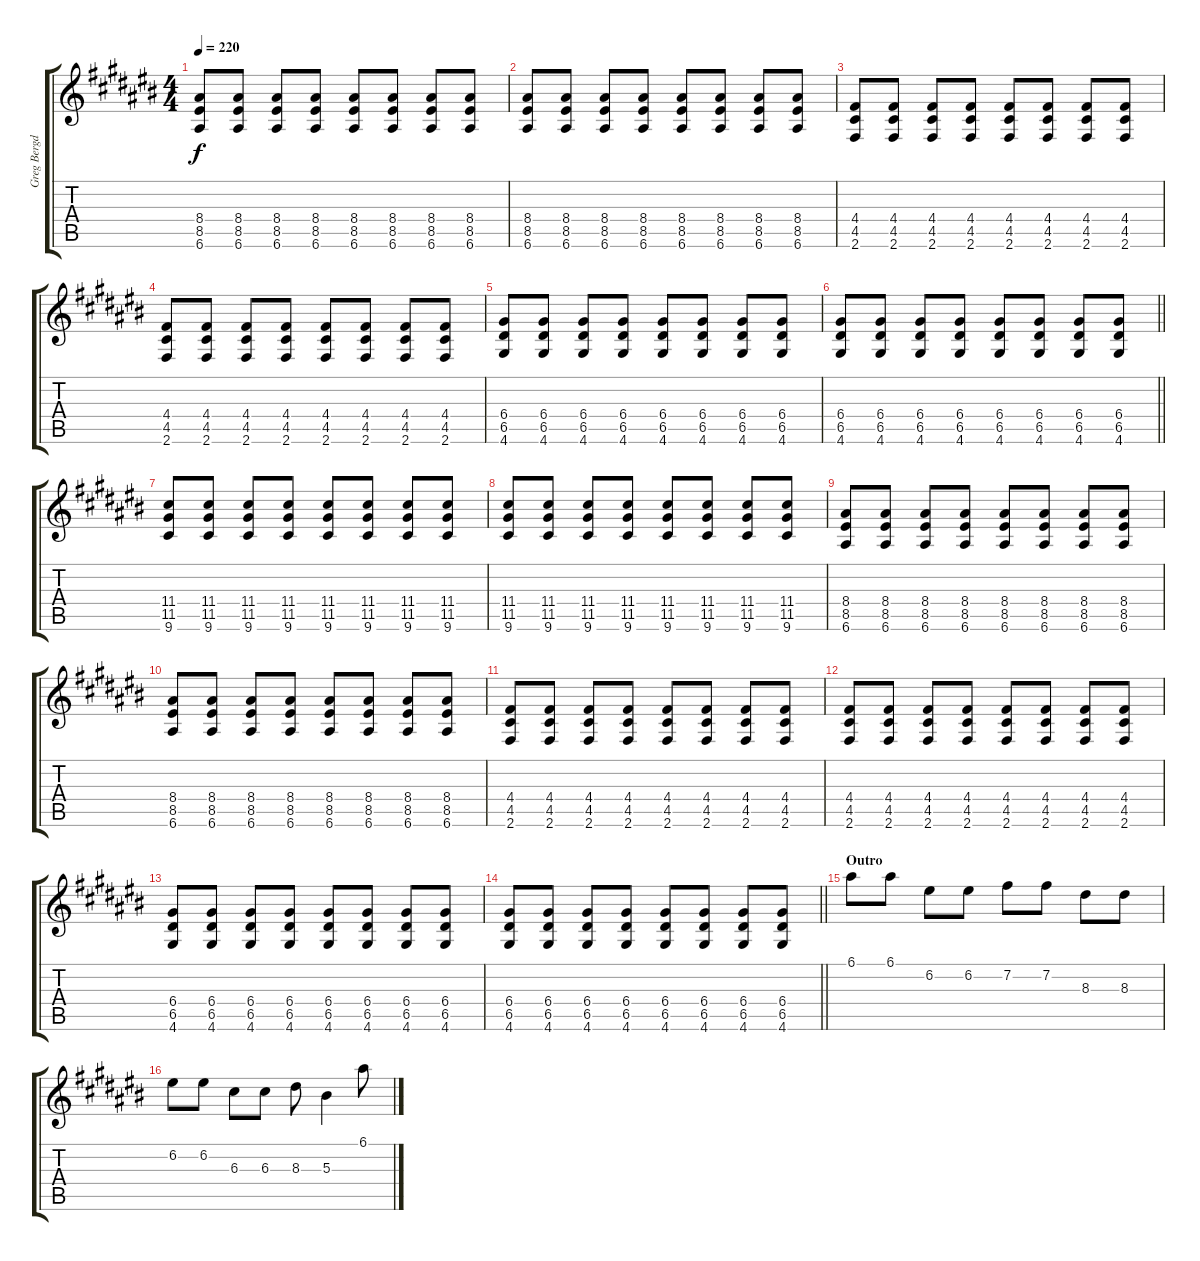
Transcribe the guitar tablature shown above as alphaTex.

\track ("Greg Bergdorf" "Greg Bergd") {instrument overdrivenguitar}
\staff {score tabs}
\tuning (E4 B3 G3 D3 A2 E2) {hide}
\ts (4 4)
\tempo 220
\clef g2
\ks a#minor
(8.4 8.5 6.6).8{dy f} (8.4 8.5 6.6).8 (8.4 8.5 6.6).8 (8.4 8.5 6.6).8 (8.4 8.5 6.6).8 (8.4 8.5 6.6).8 (8.4 8.5 6.6).8 (8.4 8.5 6.6).8 |
(8.4 8.5 6.6).8 (8.4 8.5 6.6).8 (8.4 8.5 6.6).8 (8.4 8.5 6.6).8 (8.4 8.5 6.6).8 (8.4 8.5 6.6).8 (8.4 8.5 6.6).8 (8.4 8.5 6.6).8 |
(4.4 4.5 2.6).8 (4.4 4.5 2.6).8 (4.4 4.5 2.6).8 (4.4 4.5 2.6).8 (4.4 4.5 2.6).8 (4.4 4.5 2.6).8 (4.4 4.5 2.6).8 (4.4 4.5 2.6).8 |
(4.4 4.5 2.6).8 (4.4 4.5 2.6).8 (4.4 4.5 2.6).8 (4.4 4.5 2.6).8 (4.4 4.5 2.6).8 (4.4 4.5 2.6).8 (4.4 4.5 2.6).8 (4.4 4.5 2.6).8 |
(6.4 6.5 4.6).8 (6.4 6.5 4.6).8 (6.4 6.5 4.6).8 (6.4 6.5 4.6).8 (6.4 6.5 4.6).8 (6.4 6.5 4.6).8 (6.4 6.5 4.6).8 (6.4 6.5 4.6).8 |
\barLineRight lightlight
(6.4 6.5 4.6).8 (6.4 6.5 4.6).8 (6.4 6.5 4.6).8 (6.4 6.5 4.6).8 (6.4 6.5 4.6).8 (6.4 6.5 4.6).8 (6.4 6.5 4.6).8 (6.4 6.5 4.6).8 |
(11.4 11.5 9.6).8 (11.4 11.5 9.6).8 (11.4 11.5 9.6).8 (11.4 11.5 9.6).8 (11.4 11.5 9.6).8 (11.4 11.5 9.6).8 (11.4 11.5 9.6).8 (11.4 11.5 9.6).8 |
(11.4 11.5 9.6).8 (11.4 11.5 9.6).8 (11.4 11.5 9.6).8 (11.4 11.5 9.6).8 (11.4 11.5 9.6).8 (11.4 11.5 9.6).8 (11.4 11.5 9.6).8 (11.4 11.5 9.6).8 |
(8.4 8.5 6.6).8 (8.4 8.5 6.6).8 (8.4 8.5 6.6).8 (8.4 8.5 6.6).8 (8.4 8.5 6.6).8 (8.4 8.5 6.6).8 (8.4 8.5 6.6).8 (8.4 8.5 6.6).8 |
(8.4 8.5 6.6).8 (8.4 8.5 6.6).8 (8.4 8.5 6.6).8 (8.4 8.5 6.6).8 (8.4 8.5 6.6).8 (8.4 8.5 6.6).8 (8.4 8.5 6.6).8 (8.4 8.5 6.6).8 |
(4.4 4.5 2.6).8 (4.4 4.5 2.6).8 (4.4 4.5 2.6).8 (4.4 4.5 2.6).8 (4.4 4.5 2.6).8 (4.4 4.5 2.6).8 (4.4 4.5 2.6).8 (4.4 4.5 2.6).8 |
(4.4 4.5 2.6).8 (4.4 4.5 2.6).8 (4.4 4.5 2.6).8 (4.4 4.5 2.6).8 (4.4 4.5 2.6).8 (4.4 4.5 2.6).8 (4.4 4.5 2.6).8 (4.4 4.5 2.6).8 |
(6.4 6.5 4.6).8 (6.4 6.5 4.6).8 (6.4 6.5 4.6).8 (6.4 6.5 4.6).8 (6.4 6.5 4.6).8 (6.4 6.5 4.6).8 (6.4 6.5 4.6).8 (6.4 6.5 4.6).8 |
\barLineRight lightlight
(6.4 6.5 4.6).8 (6.4 6.5 4.6).8 (6.4 6.5 4.6).8 (6.4 6.5 4.6).8 (6.4 6.5 4.6).8 (6.4 6.5 4.6).8 (6.4 6.5 4.6).8 (6.4 6.5 4.6).8 |
\section ("" "Outro")
6.1.8{txt ""} 6.1.8 6.2.8 6.2.8 7.2.8 7.2.8 8.3.8 8.3.8 |
6.2.8 6.2.8 6.3.8 6.3.8 8.3.8 5.3.4 6.1.8
